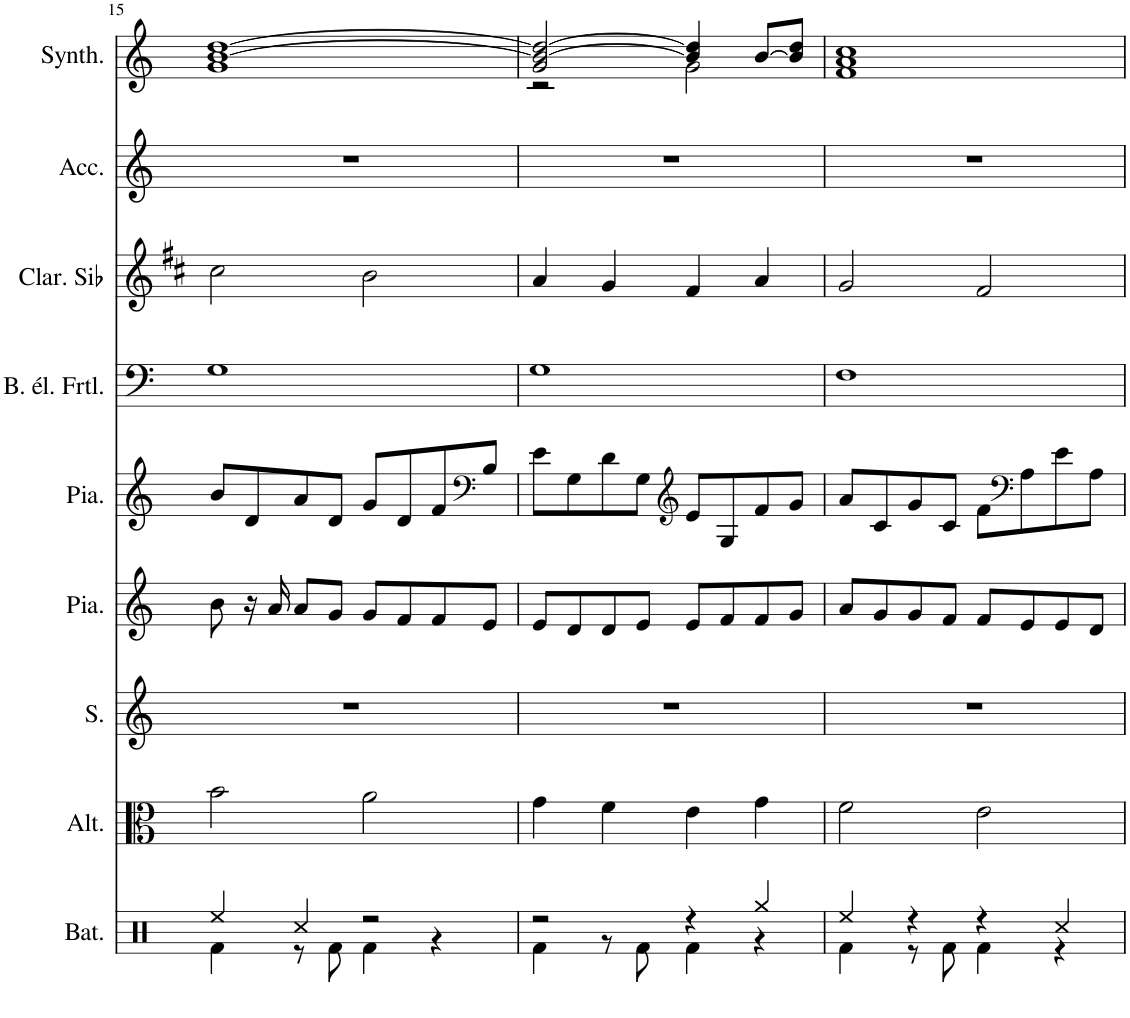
**kern	**kern	**kern	**kern	**kern	**kern	**kern	**kern	**kern
*part9	*part8	*part7	*part6	*part5	*part4	*part3	*part2	*part1
*staff9	*staff8	*staff7	*staff6	*staff5	*staff4	*staff3	*staff2	*staff1
*I"Batterie, Drums	*I"Altos, String Ensemble 1	*I"Soprano, Choir Aahs	*I"Piano, Acoustic Grand Piano	*I"Piano, Acoustic Grand Piano	*I"Basse électrique fretless, Fretless Bass	*I"Clarinette en Sib	*I"Accordéon , Accordion	*I"Synthétiseur Pad, Pad 2 (warm)
*I'Bat.	*I'Alt.	*I'S.	*I'Pia.	*I'Pia.	*I'B. él. Frtl.	*I'Clar. Sib	*I'Acc.	*I'Synth.
!!LO:PB:g=z
*clefX	*clefC3	*clefG2	*clefG2	*clefG2	*clefF4	*clefG2	*clefG2	*clefG2
*	*	*	*	*	*Trd7c12	*Trd1c2	*	*
*k[]	*k[]	*k[]	*k[]	*k[]	*k[]	*k[f#c#]	*k[]	*k[]
*M4/4	*M4/4	*M4/4	*M4/4	*M4/4	*M4/4	*M4/4	*M4/4	*M4/4
=15	=15	=15	=15	=15	=15	=15	=15	=15
*^	*	*	*	*	*	*	*	*^
4Ree/	4Rf\	2b\	1r	8b\	8b/L	1G	2cc#\	1r	[1b [1dd	1g
.	.	.	.	16r	8d/	.	.	.	.	.
.	.	.	.	16a/	.	.	.	.	.	.
4Rcc/	8r	.	.	8a/L	8a/	.	.	.	.	.
.	8Rf\	.	.	8g/J	8d/J	.	.	.	.	.
2r	4Rf\	2a\	.	8g/L	8g/L	.	2b\	.	.	.
.	.	.	.	8f/	8d/	.	.	.	.	.
.	4r	.	.	8f/	8f/	.	.	.	.	.
*	*	*	*	*	*clefF4	*	*	*	*	*
.	.	.	.	8e/J	8B/J	.	.	.	.	.
=16	=16	=16	=16	=16	=16	=16	=16	=16	=16	=16
2r	4Rf\	4g\	1r	8e/L	8e\L	1G	4a/	1r	2g/ 2b/_ 2dd/_	2r
.	.	.	.	8d/	8G\	.	.	.	.	.
.	8r	4f\	.	8d/	8d\	.	4g/	.	.	.
.	8Rf\	.	.	8e/J	8G\J	.	.	.	.	.
*	*	*	*	*	*clefG2	*	*	*	*	*
4r	4Rf\	4e\	.	8e/L	8e/L	.	4f#/	.	4b/] 4dd/]	2g\
.	.	.	.	8f/	8G/	.	.	.	.	.
4Rgg/	4r	4g\	.	8f/	8f/	.	4a/	.	[8b/L	.
.	.	.	.	8g/J	8g/J	.	.	.	8b/] 8dd/J	.
*	*	*	*	*	*	*	*	*	*v	*v
=17	=17	=17	=17	=17	=17	=17	=17	=17	=17
4Ree/	4Rf\	2f\	1r	8a/L	8a/L	1F	2g/	1r	1f 1a 1cc
.	.	.	.	8g/	8c/	.	.	.	.
4r	8r	.	.	8g/	8g/	.	.	.	.
.	8Rf\	.	.	8f/J	8c/J	.	.	.	.
4r	4Rf\	2e\	.	8f/L	8f\L	.	2f#/	.	.
*	*	*	*	*	*clefF4	*	*	*	*
.	.	.	.	8e/	8A\	.	.	.	.
4Rcc/	4r	.	.	8e/	8e\	.	.	.	.
.	.	.	.	8d/J	8A\J	.	.	.	.
*v	*v	*	*	*	*	*	*	*	*
=	=	=	=	=	=	=	=	=
*-	*-	*-	*-	*-	*-	*-	*-	*-
